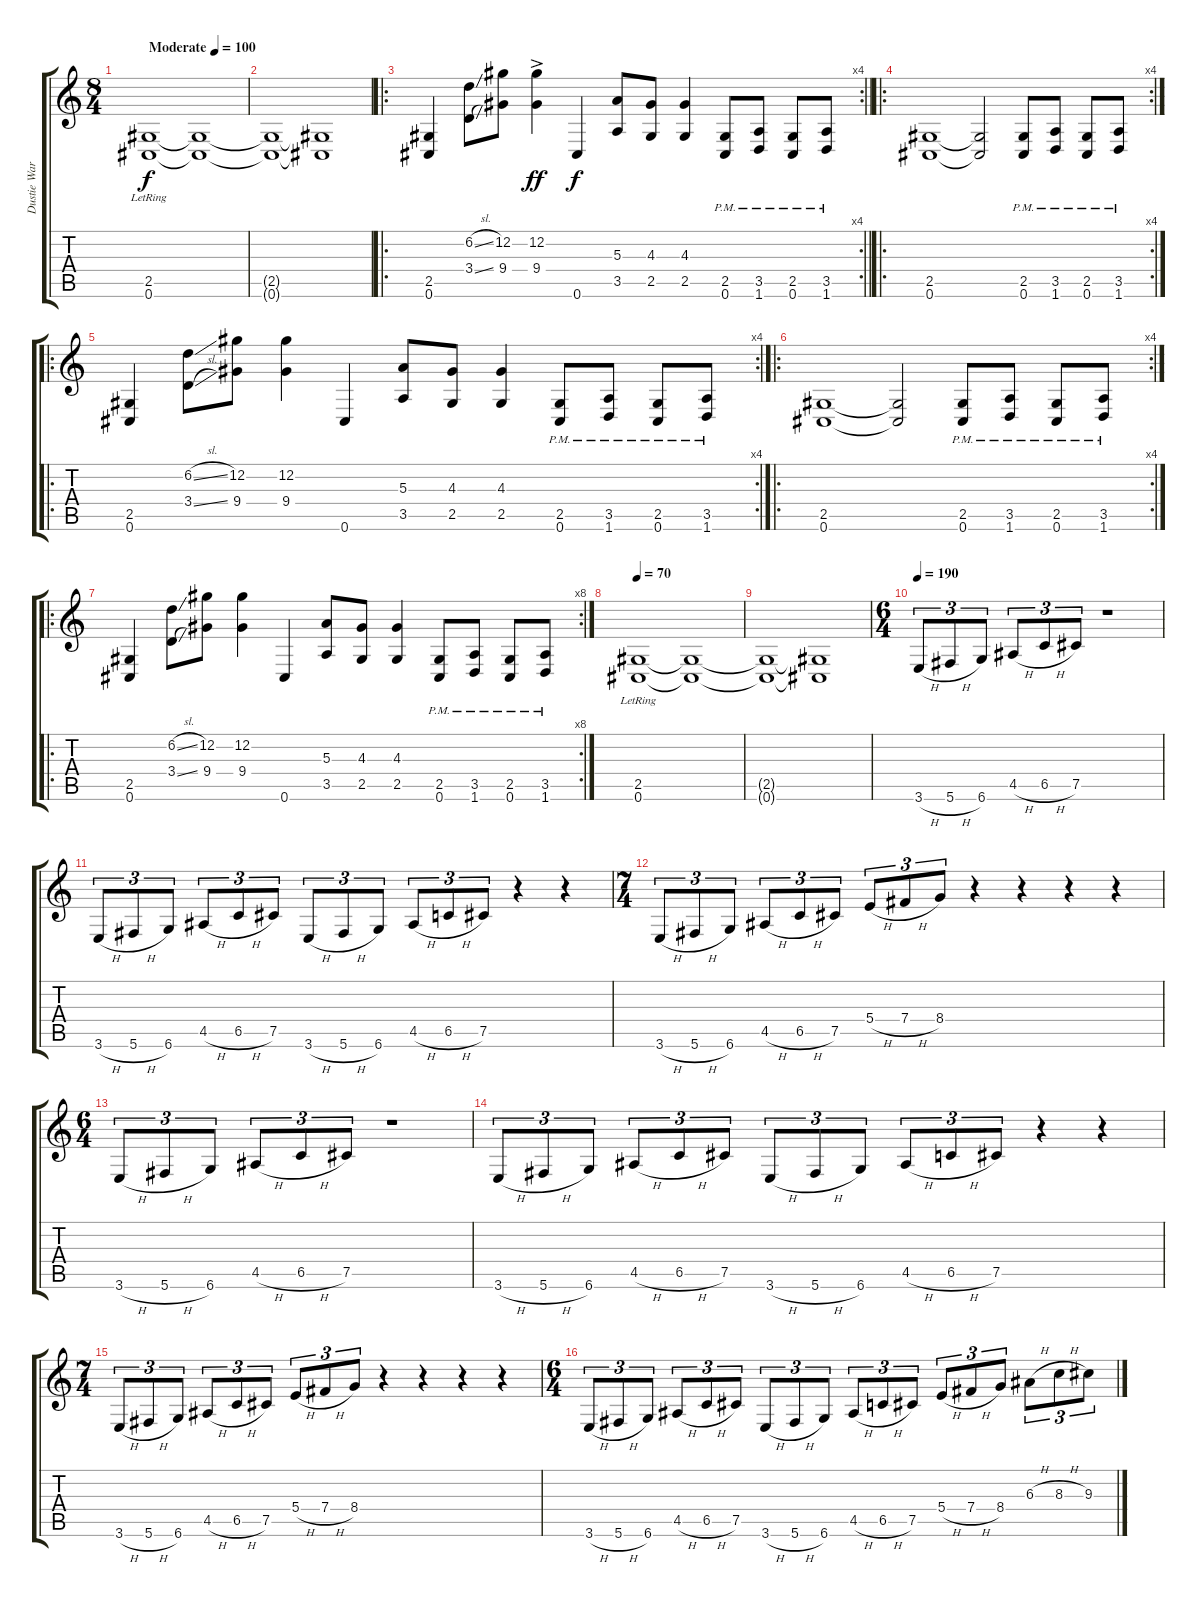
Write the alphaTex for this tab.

\track ("Dustie Waring" "Dustie War") {instrument distortionguitar}
\staff {score tabs}
\tuning (Db4 Ab3 E3 B2 Gb2 Db2) {hide}
\ts (8 4)
\tempo (100 "Moderate")
\clef g2
\ks c
(2.5{lr} 0.6).1{dy f instrument distortionguitar} (2.5{t} 0.6{t}).1 |
(2.5{t} 0.6{t}).1 (2.5{t} 0.6{t}).1 |
\ro
\rc 4
\barLineRight lightlight
(2.5 0.6).4 (6.2{sl} 3.4{sl}).8 (12.2 9.4).8 (12.2{ac} 9.4).4{dy ff} 0.6.4{dy f} (5.3 3.5).8 (4.3 2.5).8 (4.3 2.5).4 (2.5 0.6{pm}).8 (3.5 1.6{pm}).8 (2.5 0.6{pm}).8 (3.5 1.6{pm}).8 |
\ro
\rc 4
(2.5 0.6).1 (2.5{t} 0.6{t}).2 (2.5{pm} 0.6).8 (3.5{pm} 1.6).8 (2.5{pm} 0.6).8 (3.5{pm} 1.6).8 |
\ro
\rc 4
(2.5 0.6).4 (6.2{sl} 3.4{sl}).8 (12.2 9.4).8 (12.2 9.4).4 0.6.4 (5.3 3.5).8 (4.3 2.5).8 (4.3 2.5).4 (2.5 0.6{pm}).8 (3.5 1.6{pm}).8 (2.5 0.6{pm}).8 (3.5 1.6{pm}).8 |
\ro
\rc 4
(2.5 0.6).1 (2.5{t} 0.6{t}).2 (2.5{pm} 0.6).8 (3.5{pm} 1.6).8 (2.5{pm} 0.6).8 (3.5{pm} 1.6).8 |
\ro
\rc 8
(2.5 0.6).4 (6.2{sl} 3.4{sl}).8 (12.2 9.4).8 (12.2 9.4).4 0.6.4 (5.3 3.5).8 (4.3 2.5).8 (4.3 2.5).4 (2.5 0.6{pm}).8 (3.5 1.6{pm}).8 (2.5 0.6{pm}).8 (3.5 1.6{pm}).8 |
\tempo 70
(2.5{lr} 0.6).1 (2.5{t} 0.6{t}).1 |
(2.5{t} 0.6{t}).1 (2.5{t} 0.6{t}).1 |
\ts (6 4)
\tempo 190
3.6{h}.8{tu (3 2)} 5.6{h}.8{tu (3 2)} 6.6.8{tu (3 2)} 4.5{h}.8{tu (3 2)} 6.5{h}.8{tu (3 2)} 7.5.8{tu (3 2)} r.1 |
3.6{h}.8{tu (3 2)} 5.6{h}.8{tu (3 2)} 6.6.8{tu (3 2)} 4.5{h}.8{tu (3 2)} 6.5{h}.8{tu (3 2)} 7.5.8{tu (3 2)} 3.6{h}.8{tu (3 2)} 5.6{h}.8{tu (3 2)} 6.6.8{tu (3 2)} 4.5{h}.8{tu (3 2)} 6.5{h}.8{tu (3 2)} 7.5.8{tu (3 2)} r.4 r.4 |
\ts (7 4)
3.6{h}.8{tu (3 2)} 5.6{h}.8{tu (3 2)} 6.6.8{tu (3 2)} 4.5{h}.8{tu (3 2)} 6.5{h}.8{tu (3 2)} 7.5.8{tu (3 2)} 5.4{h}.8{tu (3 2)} 7.4{h}.8{tu (3 2)} 8.4.8{tu (3 2)} r.4 r.4 r.4 r.4 |
\ts (6 4)
3.6{h}.8{tu (3 2)} 5.6{h}.8{tu (3 2)} 6.6.8{tu (3 2)} 4.5{h}.8{tu (3 2)} 6.5{h}.8{tu (3 2)} 7.5.8{tu (3 2)} r.1 |
3.6{h}.8{tu (3 2)} 5.6{h}.8{tu (3 2)} 6.6.8{tu (3 2)} 4.5{h}.8{tu (3 2)} 6.5{h}.8{tu (3 2)} 7.5.8{tu (3 2)} 3.6{h}.8{tu (3 2)} 5.6{h}.8{tu (3 2)} 6.6.8{tu (3 2)} 4.5{h}.8{tu (3 2)} 6.5{h}.8{tu (3 2)} 7.5.8{tu (3 2)} r.4 r.4 |
\ts (7 4)
3.6{h}.8{tu (3 2)} 5.6{h}.8{tu (3 2)} 6.6.8{tu (3 2)} 4.5{h}.8{tu (3 2)} 6.5{h}.8{tu (3 2)} 7.5.8{tu (3 2)} 5.4{h}.8{tu (3 2)} 7.4{h}.8{tu (3 2)} 8.4.8{tu (3 2)} r.4 r.4 r.4 r.4 |
\ts (6 4)
3.6{h}.8{tu (3 2)} 5.6{h}.8{tu (3 2)} 6.6.8{tu (3 2)} 4.5{h}.8{tu (3 2)} 6.5{h}.8{tu (3 2)} 7.5.8{tu (3 2)} 3.6{h}.8{tu (3 2)} 5.6{h}.8{tu (3 2)} 6.6.8{tu (3 2)} 4.5{h}.8{tu (3 2)} 6.5{h}.8{tu (3 2)} 7.5.8{tu (3 2)} 5.4{h}.8{tu (3 2)} 7.4{h}.8{tu (3 2)} 8.4.8{tu (3 2)} 6.3{h}.8{tu (3 2)} 8.3{h}.8{tu (3 2)} 9.3.8{tu (3 2)}
